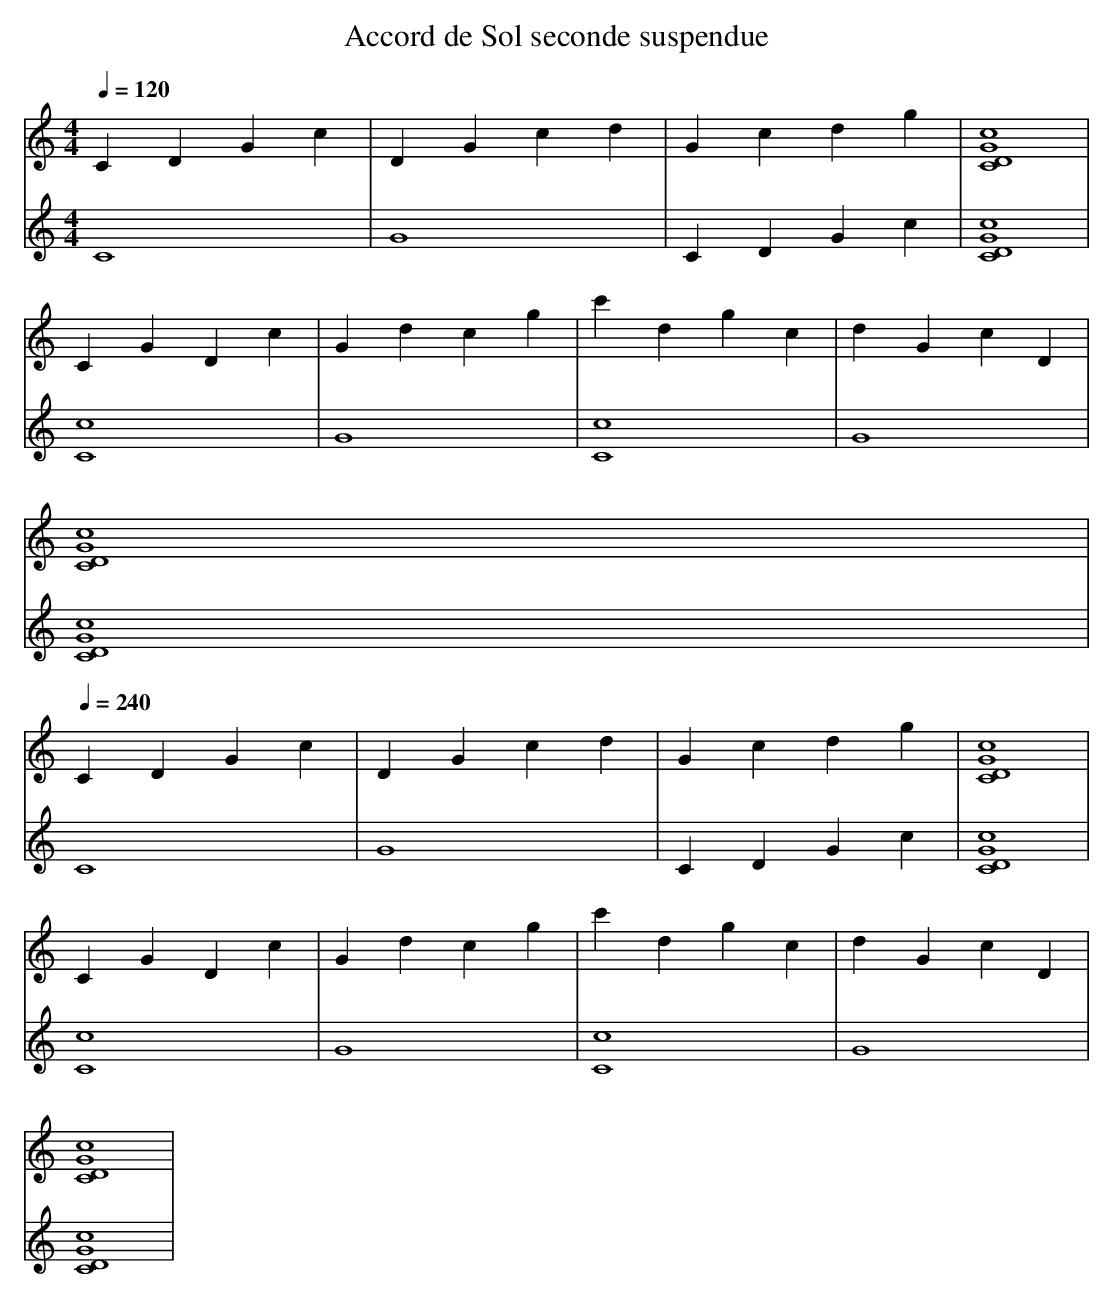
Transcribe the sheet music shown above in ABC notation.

X:1
T:Accord de Sol seconde suspendue
M: 4/4
L: 1/4
Q:1/4=120
K:C
V:1
C D G c | D G c d | G c d g | [C4 D4 G4 c4] |
C G D c | G d c g | c' d g c | d G c D |
[C4 D4 G4 c4] |
Q:1/4=240
C D G c | D G c d | G c d g | [C4 D4 G4 c4] |
C G D c | G d c g | c' d g c | d G c D |
[C4 D4 G4 c4] |
V:2
C4 | G4 | C D G c | [C4 D4 G4 c4] |
[C4 c4] | G4 | [C4 c4] | G4 |
[C4 D4 G4 c4] |
Q:1/4=240
C4 | G4 | C D G c | [C4 D4 G4 c4] |
[C4 c4] | G4 | [C4 c4] | G4 |
[C4 D4 G4 c4] |
